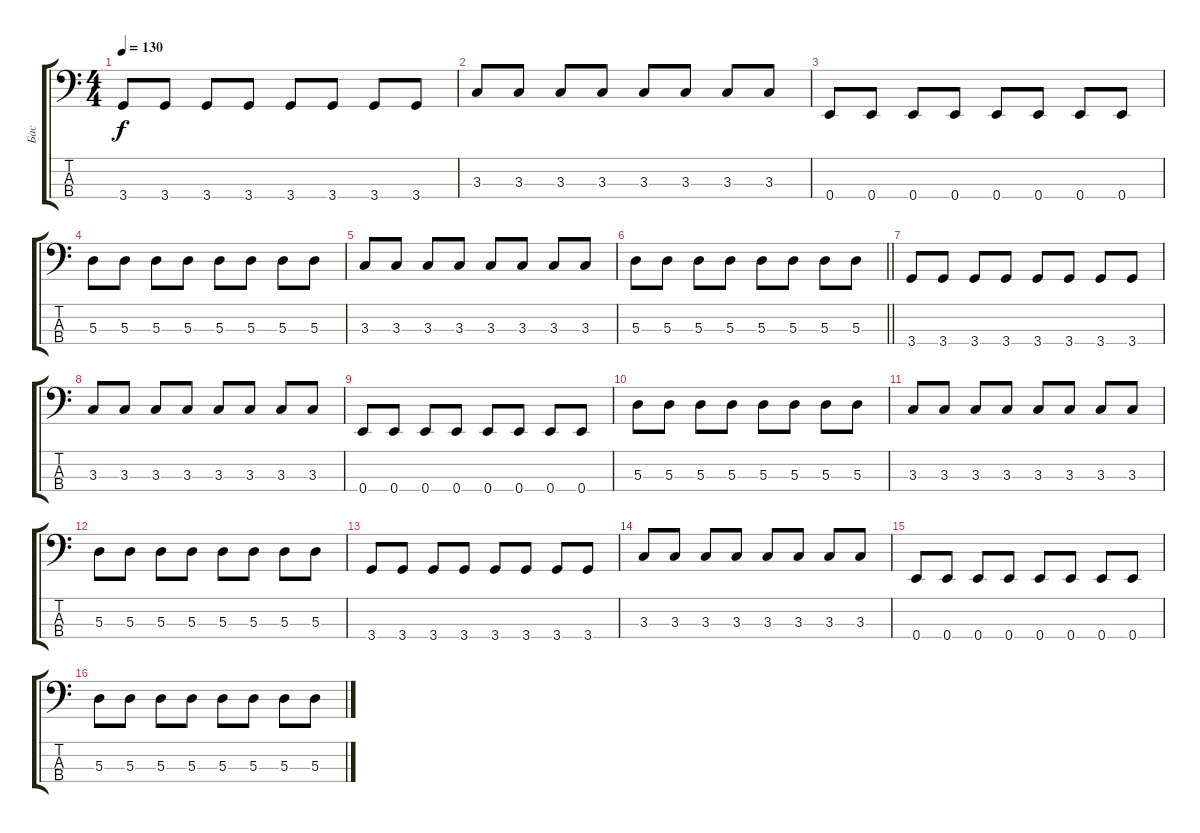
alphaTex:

\track ("Бас" "Бас") {instrument electricbassfinger}
\staff {score tabs}
\tuning (G2 D2 A1 E1) {hide}
\ts (4 4)
\tempo 130
\clef f4
\ks c
3.4.8{dy f} 3.4.8 3.4.8 3.4.8 3.4.8 3.4.8 3.4.8 3.4.8 |
3.3.8 3.3.8 3.3.8 3.3.8 3.3.8 3.3.8 3.3.8 3.3.8 |
0.4.8 0.4.8 0.4.8 0.4.8 0.4.8 0.4.8 0.4.8 0.4.8 |
5.3.8 5.3.8 5.3.8 5.3.8 5.3.8 5.3.8 5.3.8 5.3.8 |
3.3.8 3.3.8 3.3.8 3.3.8 3.3.8 3.3.8 3.3.8 3.3.8 |
\barLineRight lightlight
5.3.8 5.3.8 5.3.8 5.3.8 5.3.8 5.3.8 5.3.8 5.3.8 |
\section ("" " ")
3.4.8 3.4.8 3.4.8 3.4.8 3.4.8 3.4.8 3.4.8 3.4.8 |
3.3.8 3.3.8 3.3.8 3.3.8 3.3.8 3.3.8 3.3.8 3.3.8 |
0.4.8 0.4.8 0.4.8 0.4.8 0.4.8 0.4.8 0.4.8 0.4.8 |
5.3.8 5.3.8 5.3.8 5.3.8 5.3.8 5.3.8 5.3.8 5.3.8 |
3.3.8 3.3.8 3.3.8 3.3.8 3.3.8 3.3.8 3.3.8 3.3.8 |
5.3.8 5.3.8 5.3.8 5.3.8 5.3.8 5.3.8 5.3.8 5.3.8 |
3.4.8 3.4.8 3.4.8 3.4.8 3.4.8 3.4.8 3.4.8 3.4.8 |
3.3.8 3.3.8 3.3.8 3.3.8 3.3.8 3.3.8 3.3.8 3.3.8 |
0.4.8 0.4.8 0.4.8 0.4.8 0.4.8 0.4.8 0.4.8 0.4.8 |
5.3.8 5.3.8 5.3.8 5.3.8 5.3.8 5.3.8 5.3.8 5.3.8
